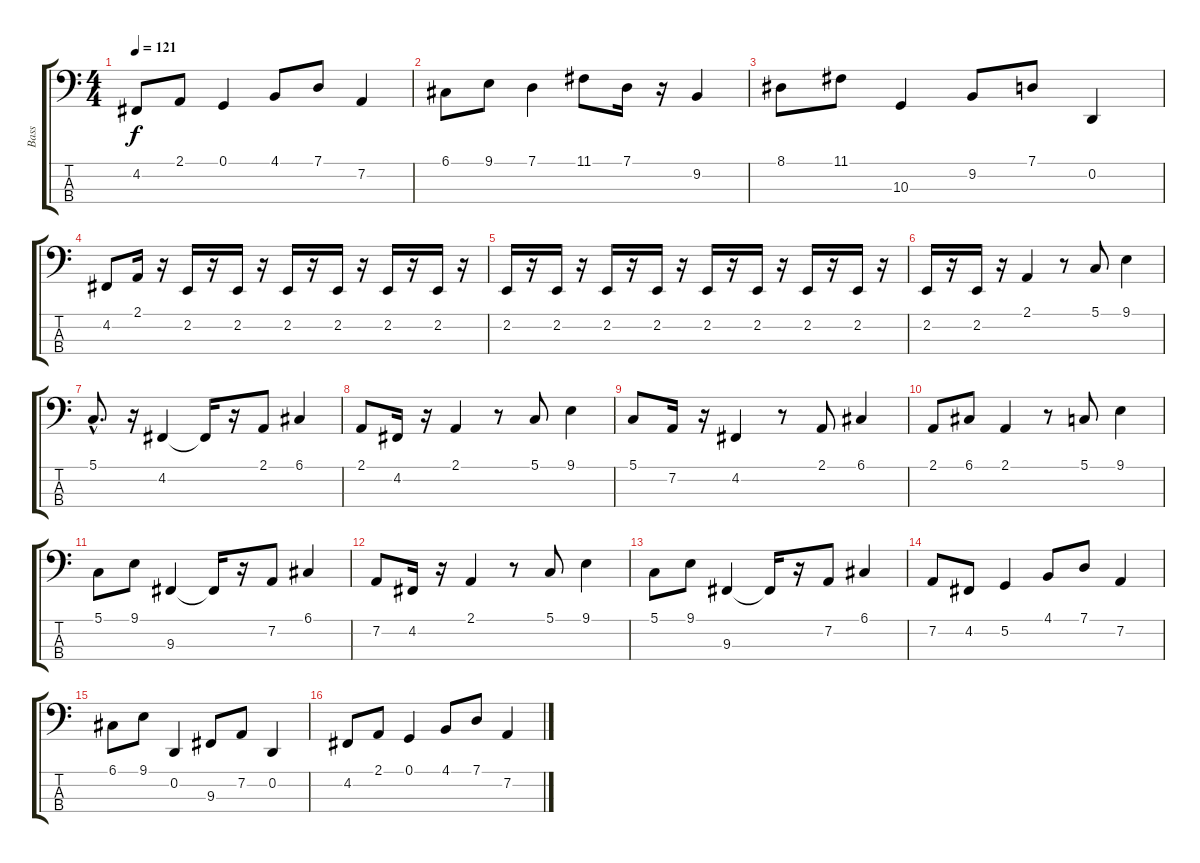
\track ("Bass" "Bass") {instrument sopranosax}
\staff {score tabs}
\tuning (G2 D2 A1 E1) {hide}
\ts (4 4)
\tempo 121
\clef f4
\ks c
4.2.8{dy f} 2.1.8 0.1.4 4.1.8 7.1.8 7.2.4 |
6.1.8 9.1.8 7.1.4 11.1.8 7.1.16 r.16 9.2.4 |
8.1.8 11.1.8 10.3.4 9.2.8 7.1.8 0.2.4 |
4.2.8 2.1.16 r.16 2.2.16 r.16 2.2.16 r.16 2.2.16 r.16 2.2.16 r.16 2.2.16 r.16 2.2.16 r.16 |
2.2.16 r.16 2.2.16 r.16 2.2.16 r.16 2.2.16 r.16 2.2.16 r.16 2.2.16 r.16 2.2.16 r.16 2.2.16 r.16 |
2.2.16 r.16 2.2.16 r.16 2.1.4 r.8 5.1.8 9.1.4 |
5.1{hac}.8{d} r.16 4.2.4 4.2{t}.16 r.16 2.1.8 6.1.4 |
2.1.8 4.2.16 r.16 2.1.4 r.8 5.1.8 9.1.4 |
5.1.8 7.2.16 r.16 4.2.4 r.8 2.1.8 6.1.4 |
2.1.8 6.1.8 2.1.4 r.8 5.1.8 9.1.4 |
5.1.8 9.1.8 9.3.4 9.3{t}.16 r.16 7.2.8 6.1.4 |
7.2.8 4.2.16 r.16 2.1.4 r.8 5.1.8 9.1.4 |
5.1.8 9.1.8 9.3.4 9.3{t}.16 r.16 7.2.8 6.1.4 |
7.2.8 4.2.8 5.2.4 4.1.8 7.1.8 7.2.4 |
6.1.8 9.1.8 0.2.4 9.3.8 7.2.8 0.2.4 |
4.2.8 2.1.8 0.1.4 4.1.8 7.1.8 7.2.4
